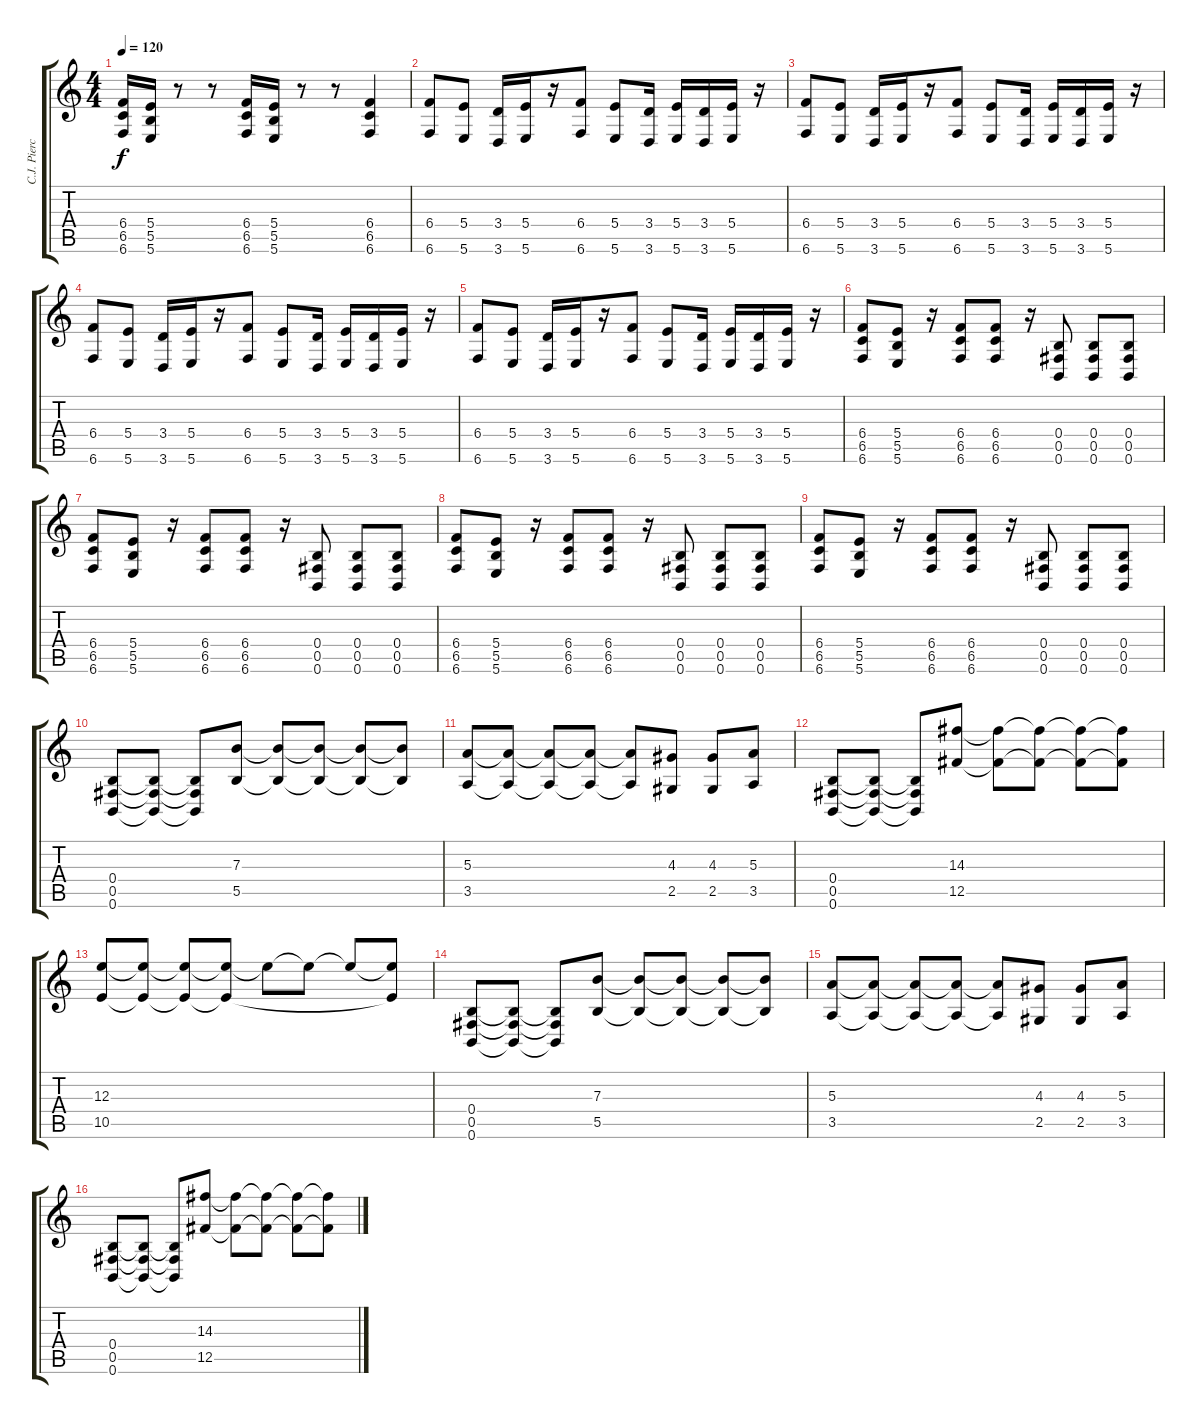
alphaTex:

\track ("C.J. Pierce 2" "C.J. Pierc") {instrument distortionguitar}
\staff {score tabs}
\tuning (Db4 Ab3 E3 B2 Gb2 B1) {hide}
\ts (4 4)
\tempo 120
\clef g2
\ks c
(6.4 6.5 6.6).16{dy f} (5.4 5.5 5.6).16 r.8 r.8 (6.4 6.5 6.6).16 (5.4 5.5 5.6).16 r.8 r.8 (6.4 6.5 6.6).4 |
(6.4 6.6).8 (5.4 5.6).8 (3.4 3.6).16 (5.4 5.6).16 r.16 (6.4 6.6).8 (5.4 5.6).8 (3.4 3.6).16 (5.4 5.6).16 (3.4 3.6).16 (5.4 5.6).16 r.16 |
(6.4 6.6).8 (5.4 5.6).8 (3.4 3.6).16 (5.4 5.6).16 r.16 (6.4 6.6).8 (5.4 5.6).8 (3.4 3.6).16 (5.4 5.6).16 (3.4 3.6).16 (5.4 5.6).16 r.16 |
(6.4 6.6).8 (5.4 5.6).8 (3.4 3.6).16 (5.4 5.6).16 r.16 (6.4 6.6).8 (5.4 5.6).8 (3.4 3.6).16 (5.4 5.6).16 (3.4 3.6).16 (5.4 5.6).16 r.16 |
(6.4 6.6).8 (5.4 5.6).8 (3.4 3.6).16 (5.4 5.6).16 r.16 (6.4 6.6).8 (5.4 5.6).8 (3.4 3.6).16 (5.4 5.6).16 (3.4 3.6).16 (5.4 5.6).16 r.16 |
(6.4 6.5 6.6).8 (5.4 5.5 5.6).8 r.16 (6.4 6.5 6.6).8 (6.4 6.5 6.6).8 r.16 (0.4 0.5 0.6).8 (0.4 0.5 0.6).8 (0.4 0.5 0.6).8 |
(6.4 6.5 6.6).8 (5.4 5.5 5.6).8 r.16 (6.4 6.5 6.6).8 (6.4 6.5 6.6).8 r.16 (0.4 0.5 0.6).8 (0.4 0.5 0.6).8 (0.4 0.5 0.6).8 |
(6.4 6.5 6.6).8 (5.4 5.5 5.6).8 r.16 (6.4 6.5 6.6).8 (6.4 6.5 6.6).8 r.16 (0.4 0.5 0.6).8 (0.4 0.5 0.6).8 (0.4 0.5 0.6).8 |
(6.4 6.5 6.6).8 (5.4 5.5 5.6).8 r.16 (6.4 6.5 6.6).8 (6.4 6.5 6.6).8 r.16 (0.4 0.5 0.6).8 (0.4 0.5 0.6).8 (0.4 0.5 0.6).8 |
(0.4 0.5 0.6).8 (0.4{t} 0.5{t} 0.6{t}).8 (0.4{t} 0.5{t} 0.6{t}).8 (7.3 5.5).8 (7.3{t} 5.5{t}).8 (7.3{t} 5.5{t}).8 (7.3{t} 5.5{t}).8 (7.3{t} 5.5{t}).8 |
(5.3 3.5).8 (5.3{t} 3.5{t}).8 (5.3{t} 3.5{t}).8 (5.3{t} 3.5{t}).8 (5.3{t} 3.5{t}).8 (4.3 2.5).8 (4.3 2.5).8 (5.3 3.5).8 |
(0.4 0.5 0.6).8 (0.4{t} 0.5{t} 0.6{t}).8 (0.4{t} 0.5{t} 0.6{t}).8 (14.3 12.5).8 (14.3{t} 12.5{t}).8 (14.3{t} 12.5{t}).8 (14.3{t} 12.5{t}).8 (14.3{t} 12.5{t}).8 |
(12.3 10.5).8 (12.3{t} 10.5{t}).8 (12.3{t} 10.5{t}).8 (12.3{t} 10.5{t}).8 12.3{t}.8 12.3{t}.8 12.3{t}.8 (12.3{t} 10.5{t}).8 |
(0.4 0.5 0.6).8 (0.4{t} 0.5{t} 0.6{t}).8 (0.4{t} 0.5{t} 0.6{t}).8 (7.3 5.5).8 (7.3{t} 5.5{t}).8 (7.3{t} 5.5{t}).8 (7.3{t} 5.5{t}).8 (7.3{t} 5.5{t}).8 |
(5.3 3.5).8 (5.3{t} 3.5{t}).8 (5.3{t} 3.5{t}).8 (5.3{t} 3.5{t}).8 (5.3{t} 3.5{t}).8 (4.3 2.5).8 (4.3 2.5).8 (5.3 3.5).8 |
(0.4 0.5 0.6).8 (0.4{t} 0.5{t} 0.6{t}).8 (0.4{t} 0.5{t} 0.6{t}).8 (14.3 12.5).8 (14.3{t} 12.5{t}).8 (14.3{t} 12.5{t}).8 (14.3{t} 12.5{t}).8 (14.3{t} 12.5{t}).8
